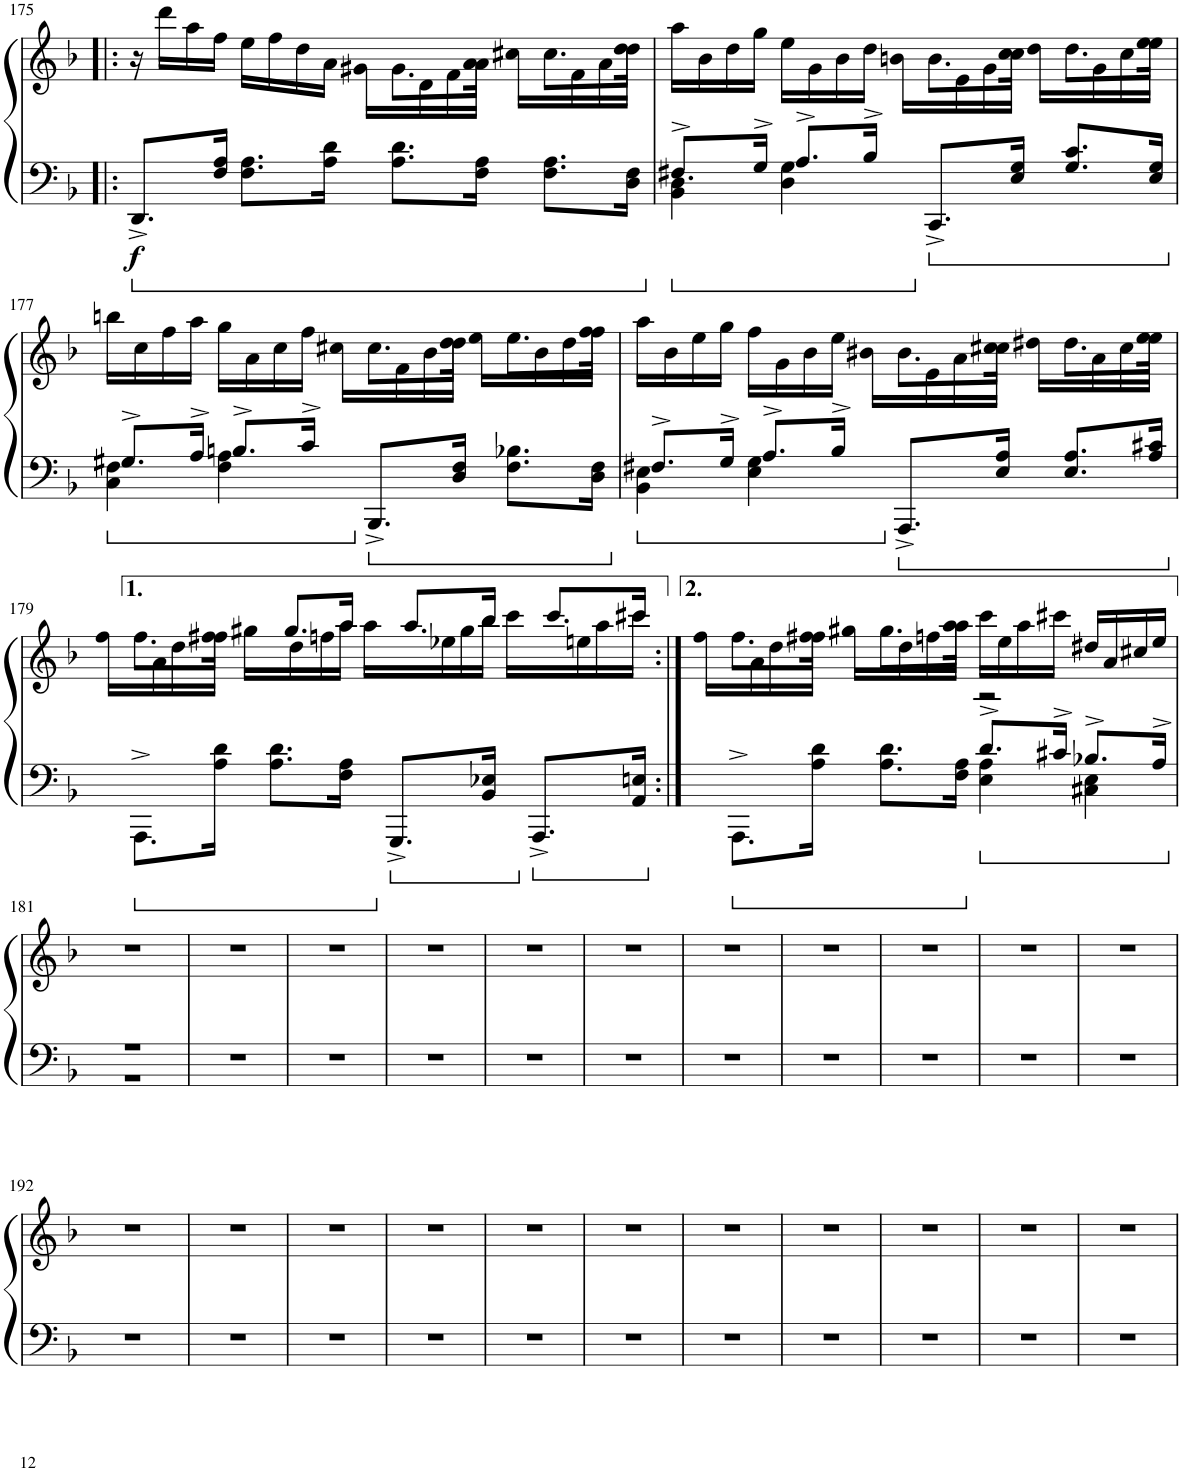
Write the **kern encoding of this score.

**kern	**kern	**dynam
*part1	*part1	*part1
*staff2	*staff1	*staff1/2
*I"Piano	*	*
*I'Pno.	*	*
!!LO:PB:g=z
*clefF4	*clefG2	*
*k[b-]	*k[b-]	*
*M4/4	*M4/4	*
=175!|:	=175!|:	=175!|:
*	*^	*
!	!	!	!LO:DY:b=2
8.DD^/L	16r	2ryy	f
.	16ddd\LL	.	.
.	16aa\	.	.
16F/ 16A/Jk	16ff\JJ	.	.
8.F\ 8.A\L	16ee\LL	.	.
.	16ff\	.	.
.	16dd\	.	.
16A\ 16d\Jk	16a\JJ	.	.
8.A\ 8.d\L	16g#X\LL	8.g#\L	.
.	16d\	.	.
.	16f\	.	.
16F\ 16A\Jk	16a\JJ	16a\Jk	.
8.F\ 8.A\L	16cc#X\LL	8.cc#\L	.
.	16f\	.	.
.	16a\	.	.
16D\ 16F\Jk	16dd\JJ	16dd\Jk	.
=176	=176	=176	=176
*^	*	*	*
8.F#X^/L	4BB-\ 4D\	16aa\LL	2ryy	.
.	.	16b-\	.	.
.	.	16dd\	.	.
16G^/Jk	.	16gg\JJ	.	.
8.A^/L	4D\ 4G\	16ee\LL	.	.
.	.	16g\	.	.
.	.	16b-\	.	.
16B-^/Jk	.	16dd\JJ	.	.
8.CC^/L	2ryy	16bn\LL	8.b\L	.
.	.	16e\	.	.
.	.	16g\	.	.
16E/ 16G/Jk	.	16cc\JJ	16cc\Jk	.
8.G/ 8.c/L	.	16dd\LL	8.dd\L	.
.	.	16g\	.	.
.	.	16cc\	.	.
16E/ 16G/Jk	.	16ee\JJ	16ee\Jk	.
!!LO:LB:g=z	!!
=177	=177	=177	=177	=177
8.G#X^/L	4C\ 4F\	16bbn\LL	2ryy	.
.	.	16cc\	.	.
.	.	16ff\	.	.
16A^/Jk	.	16aa\JJ	.	.
8.Bn^/L	4F\ 4A\	16gg\LL	.	.
.	.	16a\	.	.
.	.	16cc\	.	.
16c^/Jk	.	16ff\JJ	.	.
8.BBB-^/L	2ryy	16cc#X\LL	8.cc#\L	.
.	.	16f\	.	.
.	.	16b-\	.	.
16D/ 16F/Jk	.	16dd\JJ	16dd\Jk	.
8.F\ 8.B-X\L	.	16ee\LL	8.ee\L	.
.	.	16b-\	.	.
.	.	16dd\	.	.
16D\ 16F\Jk	.	16ff\JJ	16ff\Jk	.
=178	=178	=178	=178	=178
8.F#X^/L	4BB-\ 4E\	16aa\LL	2ryy	.
.	.	16b-\	.	.
.	.	16ee\	.	.
16G^/Jk	.	16gg\JJ	.	.
8.A^/L	4E\ 4G\	16ff\LL	.	.
.	.	16g\	.	.
.	.	16b-\	.	.
16B-^/Jk	.	16ee\JJ	.	.
8.AAA^/L	2ryy	16b#X\LL	8.b#\L	.
.	.	16e\	.	.
.	.	16a\	.	.
16E/ 16A/Jk	.	16cc#X\JJ	16cc#\Jk	.
8.E/ 8.A/L	.	16dd#X\LL	8.dd#\L	.
.	.	16a\	.	.
.	.	16cc#\	.	.
16A/ 16c#X/Jk	.	16ee\JJ	16ee\Jk	.
*v	*v	*	*	*
!!LO:LB:g=z	!!
=179	=179	=179	=179
8.AAA^>\L	16ff\LL	8.ff\L	.
.	16a\	.	.
.	16dd\	.	.
16A\ 16d\Jk	16ff#X\JJ	16ff#\Jk	.
8.A\ 8.d\L	16gg#X\LL	8.gg#/L	.
.	16dd\	.	.
.	16ffn\	.	.
16F\ 16A\Jk	16aa\JJ	16aa/Jk	.
8.GGG^/L	16aa\LL	8.aa/L	.
.	16ee-X\	.	.
.	16gg#\	.	.
16BB-/ 16E-X/Jk	16bb-\JJ	16bb-/Jk	.
8.AAA^/L	16ccc\LL	8.ccc/L	.
.	16een\	.	.
.	16aa\	.	.
16AA/ 16En/Jk	16ccc#X\JJ	16ccc#/Jk	.
=180:|!	=180:|!	=180:|!	=180:|!
*^	*	*	*
8.AAA^>\L	2ryy	16ff\LL	8.ff\L	.
.	.	16a\	.	.
.	.	16dd\	.	.
16A\ 16d\Jk	.	16ff#X\JJ	16ff#\Jk	.
8.A\ 8.d\L	.	16gg#X\LL	8.gg#\L	.
.	.	16dd\	.	.
.	.	16ffn\	.	.
16F\ 16A\Jk	.	16aa\JJ	16aa\Jk	.
8.d^/L	4E\ 4A\	16ccc\LL	2r	.
.	.	16ee\	.	.
.	.	16aa\	.	.
16c#X^/Jk	.	16ccc#X\JJ	.	.
8.B-X^/L	4C#X\ 4E\	16dd#X/LL	.	.
.	.	16a/	.	.
.	.	16cc#X/	.	.
16A^/Jk	.	16ee/JJ	.	.
*	*	*v	*v	*
!!LO:LB:g=z
=181	=181	=181	=181
1r	1r	1r	.
*v	*v	*	*
=182	=182	=182
1r	1r	.
=183	=183	=183
1r	1r	.
=184	=184	=184
1r	1r	.
=185	=185	=185
1r	1r	.
=186	=186	=186
1r	1r	.
=187	=187	=187
1r	1r	.
=188	=188	=188
1r	1r	.
=189	=189	=189
1r	1r	.
=190	=190	=190
1r	1r	.
=191	=191	=191
1r	1r	.
!!LO:LB:g=z
=192	=192	=192
1r	1r	.
=193	=193	=193
1r	1r	.
=194	=194	=194
1r	1r	.
=195	=195	=195
1r	1r	.
=196	=196	=196
1r	1r	.
=197	=197	=197
1r	1r	.
=198	=198	=198
1r	1r	.
=199	=199	=199
1r	1r	.
=200	=200	=200
1r	1r	.
=201	=201	=201
1r	1r	.
=202	=202	=202
1r	1r	.
=	=	=
*-	*-	*-
